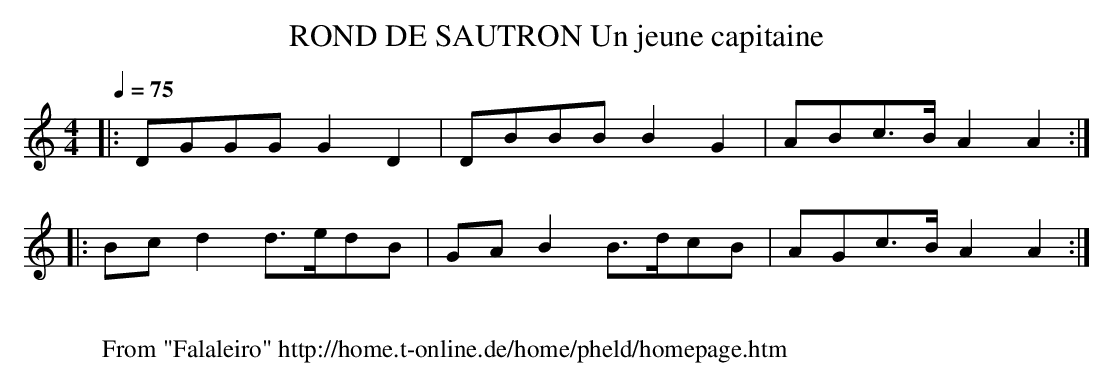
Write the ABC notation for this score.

X:1
T:ROND DE SAUTRON Un jeune capitaine
M:4/4
L:1/8
Q:1/4=75
K:C
|:DGGG G2D2|DBBB B2G2|ABc3/2B/2 A2A2:|
|:Bcd2 d3/2e/2dB|GAB2 B3/2d/2cB|AGc3/2B/2 A2A2:|
W:
W: From "Falaleiro" http://home.t-online.de/home/pheld/homepage.htm
